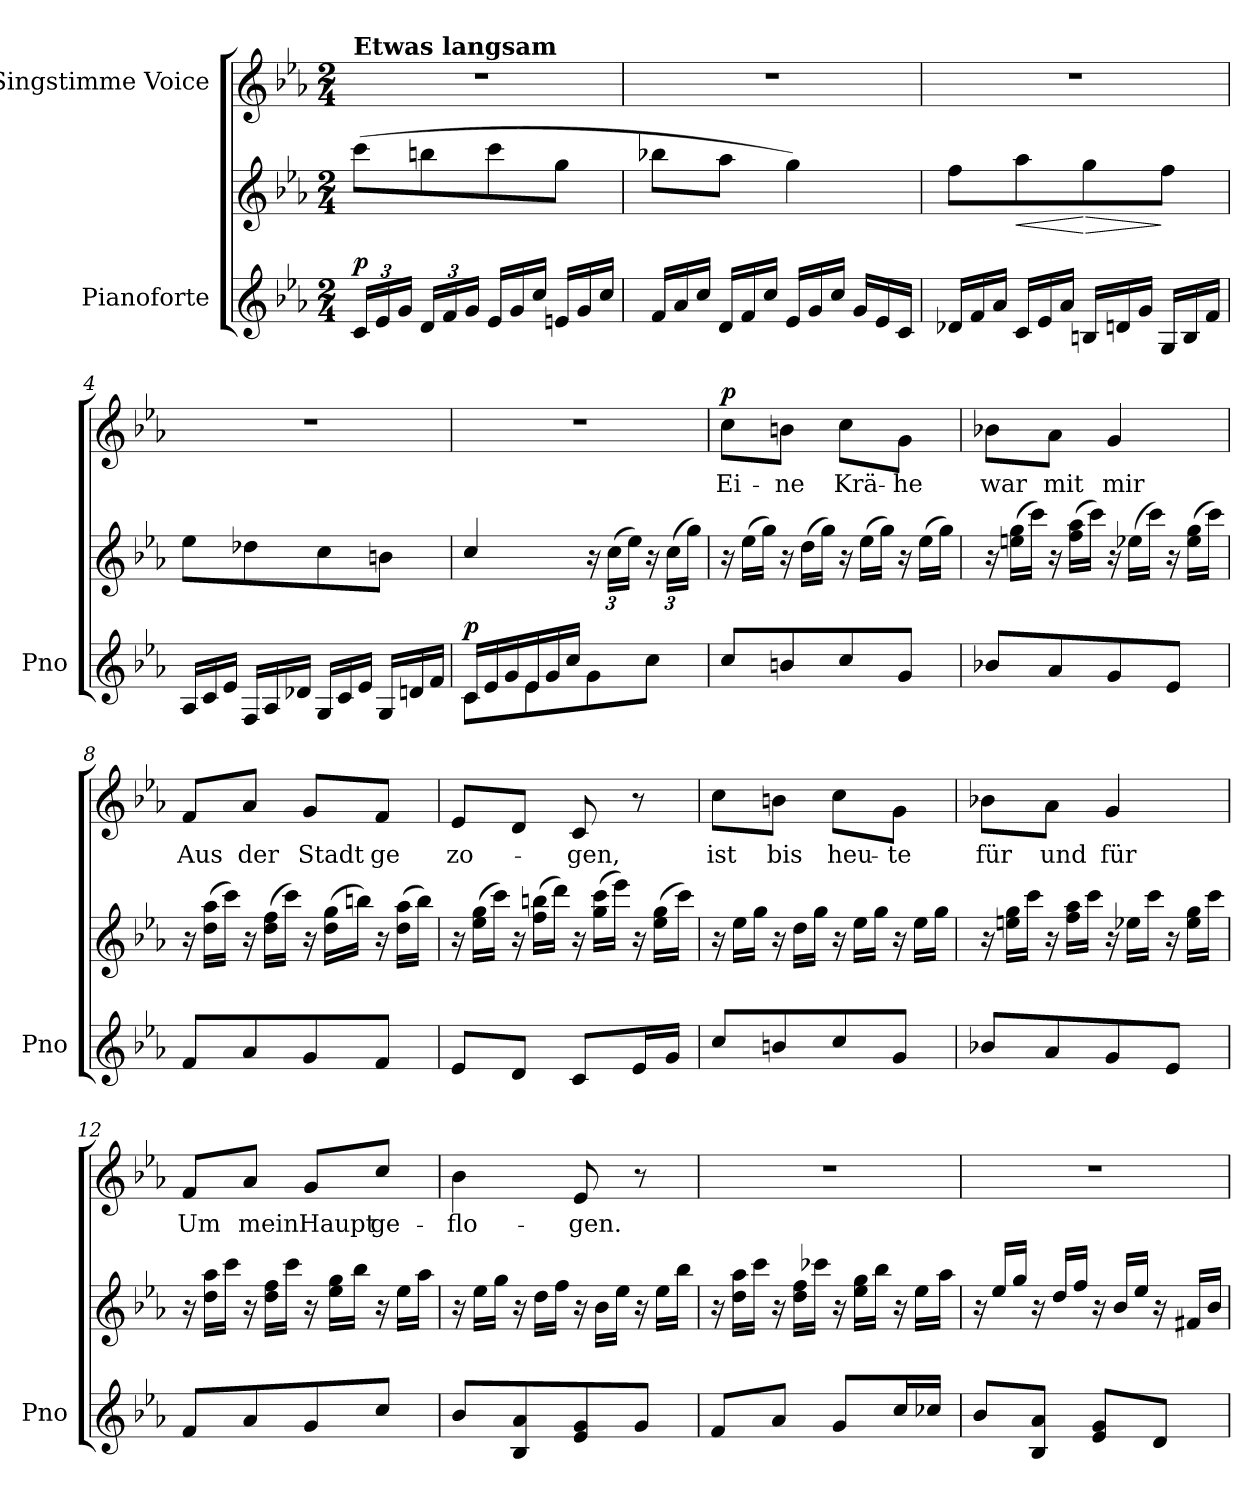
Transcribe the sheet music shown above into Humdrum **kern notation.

**kern	**kern	**dynam	**kern	**text	**dynam
*part2	*part2	*part2	*part1	*part1	*part1
*staff3	*staff2	*staff2/3	*staff1	*staff1	*staff1
*I"Pianoforte	*	*	*I"Singstimme Voice	*	*
*I'Pno	*	*	*	*	*
*clefG2	*clefG2	*	*clefG2	*	*
*k[b-e-a-]	*k[b-e-a-]	*	*k[b-e-a-]	*	*
*M2/4	*M2/4	*	*M2/4	*	*
*MM38	*MM38	*	*MM38	*	*
*Xbrackettup	*	*	*	*	*
=1	=1	=1	=1	=1	=1
!	!	!	!LO:TX:a:B:t=Etwas langsam	!	!
!	!	!LO:DY:a=2	!	!	!
24c/LL	(>8ccc\L	p	2r	.	.
24e-/	.	.	.	.	.
24g/JJ	.	.	.	.	.
24d/LL	8bbn\	.	.	.	.
24f/	.	.	.	.	.
24g/JJ	.	.	.	.	.
*Xtuplet	*	*	*	*	*
24e-/LL	8ccc\	.	.	.	.
24g/	.	.	.	.	.
24cc/JJ	.	.	.	.	.
24en/LL	8gg\J	.	.	.	.
24g/	.	.	.	.	.
24cc/JJ	.	.	.	.	.
=2	=2	=2	=2	=2	=2
24f/LL	8bb-X\L	.	2r	.	.
24a-/	.	.	.	.	.
24cc/JJ	.	.	.	.	.
24d/LL	8aa-\J	.	.	.	.
24f/	.	.	.	.	.
24cc/JJ	.	.	.	.	.
24e-/LL	4gg\)	.	.	.	.
24g/	.	.	.	.	.
24cc/JJ	.	.	.	.	.
24g/LL	.	.	.	.	.
24e-/	.	.	.	.	.
24c/JJ	.	.	.	.	.
=3	=3	=3	=3	=3	=3
24d-X/LL	8ff\L	.	2r	.	.
24f/	.	.	.	.	.
24a-/JJ	.	.	.	.	.
!	!	!LO:HP:b	!	!	!
24c/LL	8aa-\	<	.	.	.
24e-/	.	.	.	.	.
24a-/JJ	.	.	.	.	.
!	!	!LO:HP:n=1:b	!	!	!
24Bn/LL	8gg\	[ >	.	.	.
24dn/	.	.	.	.	.
24g/JJ	.	.	.	.	.
24G/LL	8ff\J	]	.	.	.
24B/	.	.	.	.	.
24f/JJ	.	.	.	.	.
!!LO:LB:g=z
=4	=4	=4	=4	=4	=4
24A-/LL	8ee-\L	.	2r	.	.
24c/	.	.	.	.	.
24e-/JJ	.	.	.	.	.
24F/LL	8dd-X\	.	.	.	.
24A-/	.	.	.	.	.
24d-X/JJ	.	.	.	.	.
24G/LL	8cc\	.	.	.	.
24c/	.	.	.	.	.
24e-/JJ	.	.	.	.	.
24G/LL	8bn\J	.	.	.	.
24dn/	.	.	.	.	.
24f/JJ	.	.	.	.	.
=5	=5	=5	=5	=5	=5
*^	*	*	*	*	*
!	!	!	!LO:DY:a=2	!	!	!
24c/LL	8c\L	4cc/	p	2r	.	.
24e-/	.	.	.	.	.	.
24g/	.	.	.	.	.	.
24e-/	8e-\	.	.	.	.	.
24g/	.	.	.	.	.	.
24cc/JJ	.	.	.	.	.	.
*	*	*Xbrackettup	*	*	*	*
4rgyy	8g\	24r	.	.	.	.
.	.	(>24cc\LL	.	.	.	.
.	.	24ee-\JJ)	.	.	.	.
.	8cc\J	24r	.	.	.	.
.	.	(>24cc\LL	.	.	.	.
.	.	24gg\JJ)	.	.	.	.
*v	*v	*	*	*	*	*
=6	=6	=6	=6	=6	=6
*	*Xtuplet	*	*	*	*
!	!	!	!	!LO:LY:b	!LO:DY:a
8cc/L	24r	.	8cc\L	Ei-	p
.	(>24ee-\LL	.	.	.	.
.	24gg\JJ)	.	.	.	.
!	!	!	!	!LO:LY:b	!
8bn/	24r	.	8bn\J	-ne	.
.	(>24dd\LL	.	.	.	.
.	24gg\JJ)	.	.	.	.
!	!	!	!	!LO:LY:b	!
8cc/	24r	.	8cc\L	Krä-	.
.	(>24ee-\LL	.	.	.	.
.	24gg\JJ)	.	.	.	.
!	!	!	!	!LO:LY:b	!
8g/J	24r	.	8g\J	-he	.
.	(>24ee-\LL	.	.	.	.
.	24gg\JJ)	.	.	.	.
!!LO:LB:g=z
=7	=7	=7	=7	=7	=7
!	!	!	!	!LO:LY:b	!
8b-X/L	24r	.	8b-X\L	war	.
.	(>24een\ 24gg\LL	.	.	.	.
.	24ccc\JJ)	.	.	.	.
!	!	!	!	!LO:LY:b	!
8a-/	24r	.	8a-\J	mit	.
.	(>24ff\ 24aa-\LL	.	.	.	.
.	24ccc\JJ)	.	.	.	.
!	!	!	!	!LO:LY:b	!
8g/	24r	.	4g/	mir	.
.	(>24ee-X\LL	.	.	.	.
.	24ccc\JJ)	.	.	.	.
8e-/J	24r	.	.	.	.
.	(>24ee-\ 24gg\LL	.	.	.	.
.	24ccc\JJ)	.	.	.	.
!!LO:PB:g=z
=8	=8	=8	=8	=8	=8
!	!	!	!	!LO:LY:b	!
8f/L	24r	.	8f/L	Aus	.
.	(>24dd\ 24aa-\LL	.	.	.	.
.	24ccc\JJ)	.	.	.	.
!	!	!	!	!LO:LY:b	!
8a-/	24r	.	8a-/J	der	.
.	(>24dd\ 24ff\LL	.	.	.	.
.	24ccc\JJ)	.	.	.	.
!	!	!	!	!LO:LY:b	!
8g/	24r	.	8g/L	Stadt	.
.	(>24dd\ 24gg\LL	.	.	.	.
.	24bbn\JJ)	.	.	.	.
!	!	!	!	!LO:LY:b	!
8f/J	24r	.	8f/J	ge	.
.	(>24dd\ 24aa-\LL	.	.	.	.
.	24bb\JJ)	.	.	.	.
=9	=9	=9	=9	=9	=9
!	!	!	!	!LO:LY:b	!
8e-/L	24r	.	8e-/L	zo-	.
.	(>24ee-\ 24gg\LL	.	.	.	.
.	24ccc\JJ)	.	.	.	.
8d/J	24r	.	8d/J	.	.
.	(>24ff\ 24bbn\LL	.	.	.	.
.	24ddd\JJ)	.	.	.	.
!	!	!	!	!LO:LY:b	!
8c/L	24r	.	8c/	-gen,	.
.	(>24gg\ 24ccc\LL	.	.	.	.
.	24eee-\JJ)	.	.	.	.
16e-/L	24r	.	8r	.	.
.	(>24ee-\ 24gg\LL	.	.	.	.
16g/JJ	.	.	.	.	.
.	24ccc\JJ)	.	.	.	.
=10	=10	=10	=10	=10	=10
!	!	!	!	!LO:LY:b	!
8cc/L	24r	.	8cc\L	ist	.
.	24ee-\LL	.	.	.	.
.	24gg\JJ	.	.	.	.
!	!	!	!	!LO:LY:b	!
8bn/	24r	.	8bn\J	bis	.
.	24dd\LL	.	.	.	.
.	24gg\JJ	.	.	.	.
!	!	!	!	!LO:LY:b	!
8cc/	24r	.	8cc\L	heu-	.
.	24ee-\LL	.	.	.	.
.	24gg\JJ	.	.	.	.
!	!	!	!	!LO:LY:b	!
8g/J	24r	.	8g\J	-te	.
.	24ee-\LL	.	.	.	.
.	24gg\JJ	.	.	.	.
!!LO:LB:g=z
=11	=11	=11	=11	=11	=11
!	!	!	!	!LO:LY:b	!
8b-X/L	24r	.	8b-X\L	für	.
.	24een\ 24gg\LL	.	.	.	.
.	24ccc\JJ	.	.	.	.
!	!	!	!	!LO:LY:b	!
8a-/	24r	.	8a-\J	und	.
.	24ff\ 24aa-\LL	.	.	.	.
.	24ccc\JJ	.	.	.	.
!	!	!	!	!LO:LY:b	!
8g/	24r	.	4g/	für	.
.	24ee-X\LL	.	.	.	.
.	24ccc\JJ	.	.	.	.
8e-/J	24r	.	.	.	.
.	24ee-\ 24gg\LL	.	.	.	.
.	24ccc\JJ	.	.	.	.
!!LO:PB:g=z
=12	=12	=12	=12	=12	=12
!	!	!	!	!LO:LY:b	!
8f/L	24r	.	8f/L	Um	.
.	24dd\ 24aa-\LL	.	.	.	.
.	24ccc\JJ	.	.	.	.
!	!	!	!	!LO:LY:b	!
8a-/	24r	.	8a-/J	mein	.
.	24dd\ 24ff\LL	.	.	.	.
.	24ccc\JJ	.	.	.	.
!	!	!	!	!LO:LY:b	!
8g/	24r	.	8g/L	Haupt	.
.	24ee-\ 24gg\LL	.	.	.	.
.	24bb-\JJ	.	.	.	.
!	!	!	!	!LO:LY:b	!
8cc/J	24r	.	8cc/J	ge-	.
.	24ee-\LL	.	.	.	.
.	24aa-\JJ	.	.	.	.
=13	=13	=13	=13	=13	=13
!	!	!	!	!LO:LY:b	!
8b-/L	24r	.	4b-\	-flo-	.
.	24ee-\LL	.	.	.	.
.	24gg\JJ	.	.	.	.
8B-/ 8a-/	24r	.	.	.	.
.	24dd\LL	.	.	.	.
.	24ff\JJ	.	.	.	.
!	!	!	!	!LO:LY:b	!
8e-/ 8g/	24r	.	8e-/	-gen.	.
.	24b-\LL	.	.	.	.
.	24ee-\JJ	.	.	.	.
8g/J	24r	.	8r	.	.
.	24ee-\LL	.	.	.	.
.	24bb-\JJ	.	.	.	.
=14	=14	=14	=14	=14	=14
8f/L	24r	.	2r	.	.
.	24dd\ 24aa-\LL	.	.	.	.
.	24ccc\JJ	.	.	.	.
8a-/J	24r	.	.	.	.
.	24dd\ 24ff\LL	.	.	.	.
.	24ccc-X\JJ	.	.	.	.
8g/L	24r	.	.	.	.
.	24ee-\ 24gg\LL	.	.	.	.
.	24bb-\JJ	.	.	.	.
16cc/L	24r	.	.	.	.
.	24ee-\LL	.	.	.	.
16cc-X/JJ	.	.	.	.	.
.	24aa-\JJ	.	.	.	.
!!LO:LB:g=z
=15	=15	=15	=15	=15	=15
8b-/L	24r	.	2r	.	.
.	24ee-/LL	.	.	.	.
.	24gg/JJ	.	.	.	.
8B-/ 8a-/J	24r	.	.	.	.
.	24dd/LL	.	.	.	.
.	24ff/JJ	.	.	.	.
8e-/ 8g/L	24r	.	.	.	.
.	24b-/LL	.	.	.	.
.	24ee-/JJ	.	.	.	.
8d/J	24r	.	.	.	.
.	24f#X/LL	.	.	.	.
.	24b-/JJ	.	.	.	.
=	=	=	=	=	=
*-	*-	*-	*-	*-	*-
